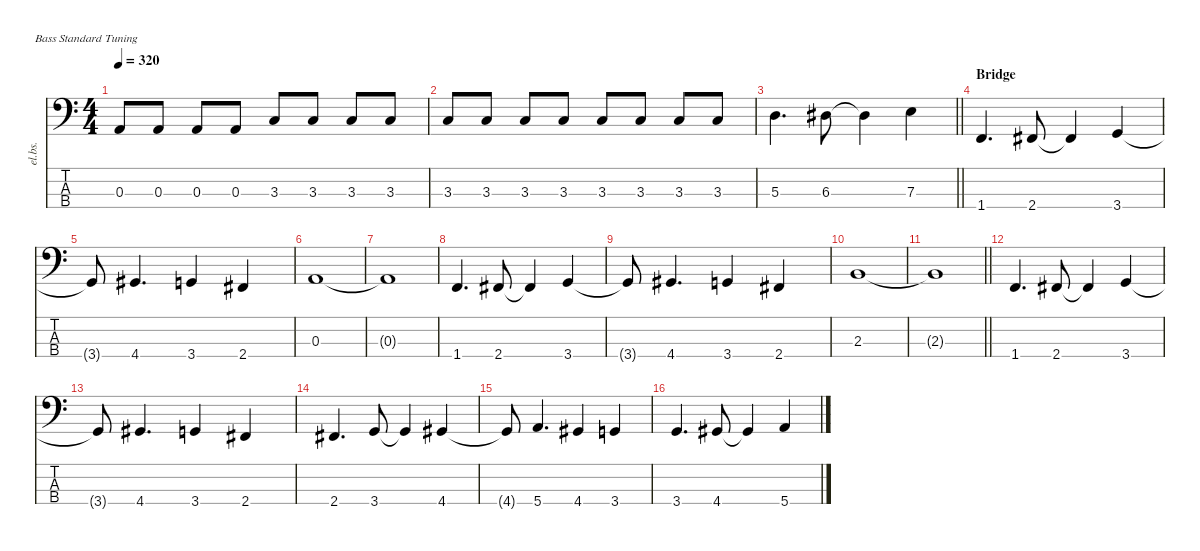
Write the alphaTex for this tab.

\defaultSystemsLayout 4
\hideDynamics
\bracketExtendMode nobrackets
\track ("Dave Ellefson" "el.bs.") {instrument electricbasspick}
\staff {score tabs}
\tuning (G2 D2 A1 E1)
\ts (4 4)
\tempo 320
\clef f4
\ks c
0.3.8{dy f} 0.3.8 0.3.8 0.3.8 3.3.8 3.3.8 3.3.8 3.3.8 |
3.3.8 3.3.8 3.3.8 3.3.8 3.3.8 3.3.8 3.3.8 3.3.8 |
\barLineRight lightlight
5.3.4{d} 6.3{acc #}.8 6.3{t acc #}.4 7.3.4 |
\section ("" "Bridge")
1.4.4{d} 2.4{acc #}.8 2.4{t acc #}.4 3.4.4 |
3.4{t}.8 4.4{acc #}.4{d} 3.4.4 2.4{acc #}.4 |
0.3.1 |
0.3{t}.1 |
1.4.4{d} 2.4{acc #}.8 2.4{t acc #}.4 3.4.4 |
3.4{t}.8 4.4{acc #}.4{d} 3.4.4 2.4{acc #}.4 |
2.3.1 |
\barLineRight lightlight
2.3{t}.1 |
1.4.4{d} 2.4{acc #}.8 2.4{t acc #}.4 3.4.4 |
3.4{t}.8 4.4{acc #}.4{d} 3.4.4 2.4{acc #}.4 |
2.4{acc #}.4{d} 3.4.8 3.4{t}.4 4.4{acc #}.4 |
4.4{t acc #}.8 5.4.4{d} 4.4{acc #}.4 3.4.4 |
3.4.4{d} 4.4{acc #}.8 4.4{t acc #}.4 5.4.4
